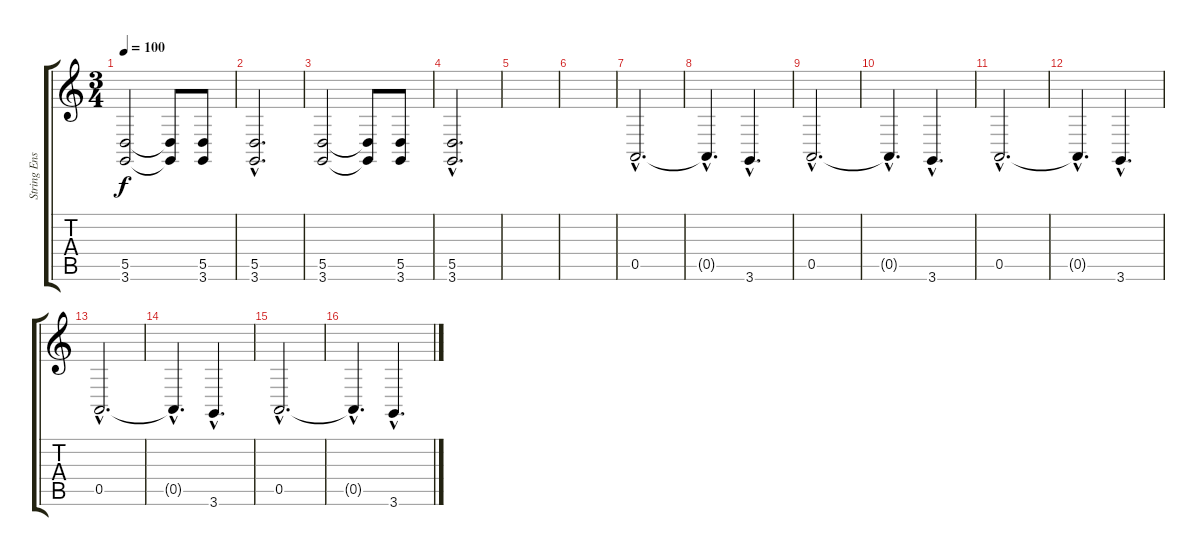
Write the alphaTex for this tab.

\track ("String Ensemble 1" "String Ens") {instrument stringensemble1}
\staff {score tabs}
\tuning (E4 B3 G3 D3 A2 E2) {hide}
\ts (3 4)
\tempo 100
\clef g2
\ks c
(5.5 3.6).2{dy f instrument taikodrum} (5.5{t} 3.6{t}).8 (5.5 3.6).8 |
(5.5{hac} 3.6{hac}).2{d instrument taikodrum} |
(5.5 3.6).2{instrument taikodrum} (5.5{t} 3.6{t}).8 (5.5 3.6).8 |
(5.5{hac} 3.6{hac}).2{d instrument taikodrum} |
|
|
0.5{hac}.2{d} |
0.5{hac t}.4{d} 3.6{hac}.4{d} |
0.5{hac}.2{d} |
0.5{hac t}.4{d} 3.6{hac}.4{d} |
0.5{hac}.2{d} |
0.5{hac t}.4{d} 3.6{hac}.4{d} |
0.5{hac}.2{d} |
0.5{hac t}.4{d} 3.6{hac}.4{d} |
0.5{hac}.2{d} |
0.5{hac t}.4{d} 3.6{hac}.4{d}
